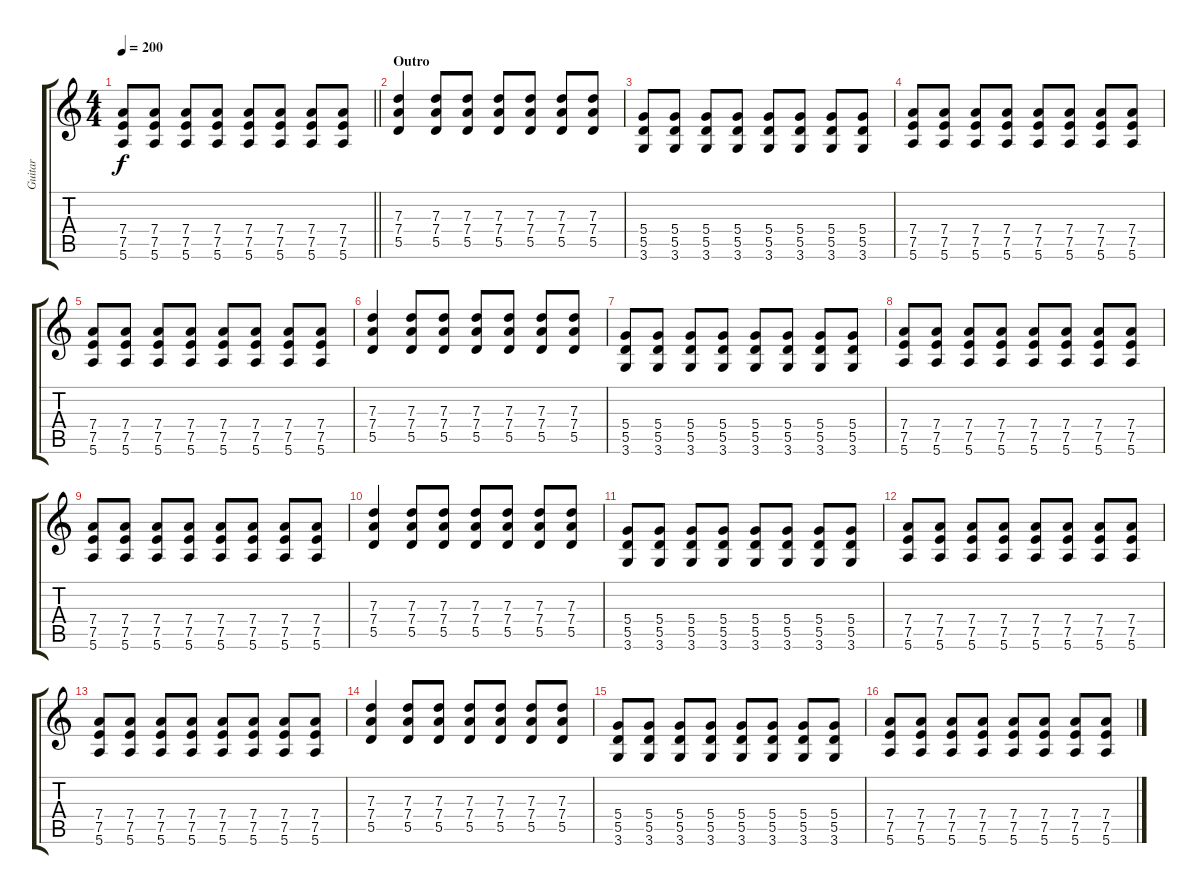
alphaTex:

\track ("Guitar" "Guitar") {instrument distortionguitar}
\staff {score tabs}
\tuning (E4 B3 G3 D3 A2 E2) {hide}
\ts (4 4)
\tempo 200
\clef g2
\barLineRight lightlight
\ks c
(7.4 7.5 5.6).8{dy f} (7.4 7.5 5.6).8 (7.4 7.5 5.6).8 (7.4 7.5 5.6).8 (7.4 7.5 5.6).8 (7.4 7.5 5.6).8 (7.4 7.5 5.6).8 (7.4 7.5 5.6).8 |
\section ("" "Outro")
(7.3 7.4 5.5).4 (7.3 7.4 5.5).8 (7.3 7.4 5.5).8 (7.3 7.4 5.5).8 (7.3 7.4 5.5).8 (7.3 7.4 5.5).8 (7.3 7.4 5.5).8 |
(5.4 5.5 3.6).8 (5.4 5.5 3.6).8 (5.4 5.5 3.6).8 (5.4 5.5 3.6).8 (5.4 5.5 3.6).8 (5.4 5.5 3.6).8 (5.4 5.5 3.6).8 (5.4 5.5 3.6).8 |
(7.4 7.5 5.6).8 (7.4 7.5 5.6).8 (7.4 7.5 5.6).8 (7.4 7.5 5.6).8 (7.4 7.5 5.6).8 (7.4 7.5 5.6).8 (7.4 7.5 5.6).8 (7.4 7.5 5.6).8 |
(7.4 7.5 5.6).8 (7.4 7.5 5.6).8 (7.4 7.5 5.6).8 (7.4 7.5 5.6).8 (7.4 7.5 5.6).8 (7.4 7.5 5.6).8 (7.4 7.5 5.6).8 (7.4 7.5 5.6).8 |
(7.3 7.4 5.5).4 (7.3 7.4 5.5).8 (7.3 7.4 5.5).8 (7.3 7.4 5.5).8 (7.3 7.4 5.5).8 (7.3 7.4 5.5).8 (7.3 7.4 5.5).8 |
(5.4 5.5 3.6).8 (5.4 5.5 3.6).8 (5.4 5.5 3.6).8 (5.4 5.5 3.6).8 (5.4 5.5 3.6).8 (5.4 5.5 3.6).8 (5.4 5.5 3.6).8 (5.4 5.5 3.6).8 |
(7.4 7.5 5.6).8 (7.4 7.5 5.6).8 (7.4 7.5 5.6).8 (7.4 7.5 5.6).8 (7.4 7.5 5.6).8 (7.4 7.5 5.6).8 (7.4 7.5 5.6).8 (7.4 7.5 5.6).8 |
(7.4 7.5 5.6).8 (7.4 7.5 5.6).8 (7.4 7.5 5.6).8 (7.4 7.5 5.6).8 (7.4 7.5 5.6).8 (7.4 7.5 5.6).8 (7.4 7.5 5.6).8 (7.4 7.5 5.6).8 |
(7.3 7.4 5.5).4 (7.3 7.4 5.5).8 (7.3 7.4 5.5).8 (7.3 7.4 5.5).8 (7.3 7.4 5.5).8 (7.3 7.4 5.5).8 (7.3 7.4 5.5).8 |
(5.4 5.5 3.6).8 (5.4 5.5 3.6).8 (5.4 5.5 3.6).8 (5.4 5.5 3.6).8 (5.4 5.5 3.6).8 (5.4 5.5 3.6).8 (5.4 5.5 3.6).8 (5.4 5.5 3.6).8 |
(7.4 7.5 5.6).8 (7.4 7.5 5.6).8 (7.4 7.5 5.6).8 (7.4 7.5 5.6).8 (7.4 7.5 5.6).8 (7.4 7.5 5.6).8 (7.4 7.5 5.6).8 (7.4 7.5 5.6).8 |
(7.4 7.5 5.6).8 (7.4 7.5 5.6).8 (7.4 7.5 5.6).8 (7.4 7.5 5.6).8 (7.4 7.5 5.6).8 (7.4 7.5 5.6).8 (7.4 7.5 5.6).8 (7.4 7.5 5.6).8 |
(7.3 7.4 5.5).4 (7.3 7.4 5.5).8 (7.3 7.4 5.5).8 (7.3 7.4 5.5).8 (7.3 7.4 5.5).8 (7.3 7.4 5.5).8 (7.3 7.4 5.5).8 |
(5.4 5.5 3.6).8 (5.4 5.5 3.6).8 (5.4 5.5 3.6).8 (5.4 5.5 3.6).8 (5.4 5.5 3.6).8 (5.4 5.5 3.6).8 (5.4 5.5 3.6).8 (5.4 5.5 3.6).8 |
(7.4 7.5 5.6).8 (7.4 7.5 5.6).8 (7.4 7.5 5.6).8 (7.4 7.5 5.6).8 (7.4 7.5 5.6).8 (7.4 7.5 5.6).8 (7.4 7.5 5.6).8 (7.4 7.5 5.6).8
